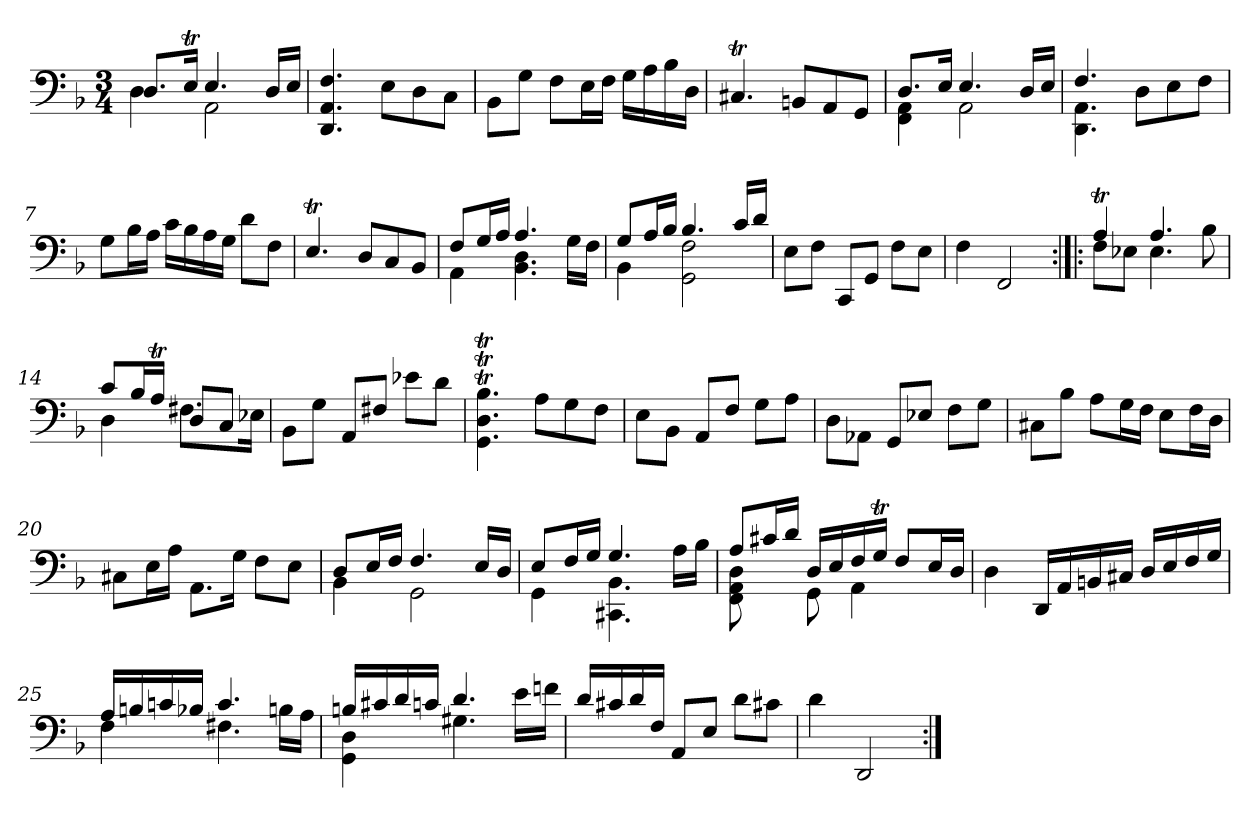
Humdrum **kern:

**kern
*part1
*staff1
*clefF4
*k[b-]
*d:
*M3/4
=1
*^
8.D/L	4D\
16Et/Jk	.
4.E/	2AA\
16D/LL	.
16E/JJ	.
*v	*v
=2
4.DD/ 4.AA/ 4.F/
8E\L
8D\
8C\J
=3
8BB-\L
8G\J
8F\L
16E\L
16F\JJ
16G\LL
16A\
16B-\
16D\JJ
=4
4.C#Xt/
8BBn/L
8AA/
8GG/J
=5
*^
8.D/L	4FF\ 4AA\
16E/Jk	.
4.Ei/	2AA\
16D/LL	.
16E/JJ	.
=6	=6
4.F/	4.DD\ 4.AA\
8D\L	8ryy
8E\	4ryy
8F\J	.
*v	*v
=7
8G\L
16B-\L
16A\JJ
16c\LL
16B-\
16A\
16G\JJ
8d\L
8F\J
=8
4.Eti/
8D/L
8C/
8BB-/J
=9
*^
8F/L	4AA\
16G/L	.
16A/JJ	.
4.A/	4.BB-\ 4.D\
16G\LL	8ryy
16F\JJ	.
!!LO:LB:g=z	!!
=10	=10
8G/L	4BB-\
16A/L	.
16B-/JJ	.
4.B-/	2GG\ 2F\
16c/LL	.
16d/JJ	.
*v	*v
=11
8E\L
8F\J
8CC/L
8GG/J
8F\L
8E\J
=12
4F\
2FF/
=13:|!|:
*^
4At/	8F\L
.	8E-X\J
4.A/	4.E-\
8B-\	8ryy
=14	=14
8c/L	4D\
16B-/L	.
16At/JJ	.
8D/L	8.F#X\L
8C/J	.
.	16E-X\Jk
*v	*v
=15
8BB-\L
8G\J
8AA/L
8F#X/J
8e-X\L
8d\J
=16
4.GGT\ 4.DT\ 4.B-T\
8A\L
8G\
8F\J
=17
8E\L
8BB-\J
8AA/L
8F/J
8G\L
8A\J
=18
8D\L
8AA-X\J
8GG/L
8E-X/J
8F\L
8G\J
!!LO:LB:g=z
=19
8C#X\L
8B-\J
8A\L
16G\L
16F\JJ
8E\L
16F\L
16D\JJ
=20
8C#X\L
16E\L
16A\JJ
8.AA\L
16G\Jk
8F\L
8E\J
=21
*^
8D/L	4BB-\
16E/L	.
16F/JJ	.
4.F/	2GG\
16E/LL	.
16D/JJ	.
=22	=22
8E/L	4GG\
16F/L	.
16G/JJ	.
4.G/	4.CC#X\ 4.BB-\
16A\LL	8ryy
16B-\JJ	.
=23	=23
8A/L	8FF\ 8AA\ 8D\
16c#X/L	8ryy
16d/JJ	.
16Di/LL	8GGi\
16Ei/	.
16Fi/	4AA\
16GTi/JJ	.
8F/L	.
16E/L	8ryy
16D/JJ	.
*v	*v
!!LO:LB:g=z
=24
4D\
16DD/LL
16AA/
16BBn/
16C#X/JJ
16D/LL
16E/
16F/
16G/JJ
=25
*^
16A/LL	4F\
16Bn/	.
16cn/	.
16B-Xi/JJ	.
4.c/	4.F#X\
16Bn\LL	8ryy
16A\JJ	.
=26	=26
16Bn/LL	4GG\ 4D\
16c#X/	.
16d/	.
16cni/JJ	.
4.d/	4.G#X\
16e\LL	8ryy
16fn\JJ	.
*v	*v
=27
16d/LL
16c#X/
16d/
16F/JJ
8AA/L
8E/J
8d\L
8c#X\J
=28
4d\
2DD/
=:|!
*-
